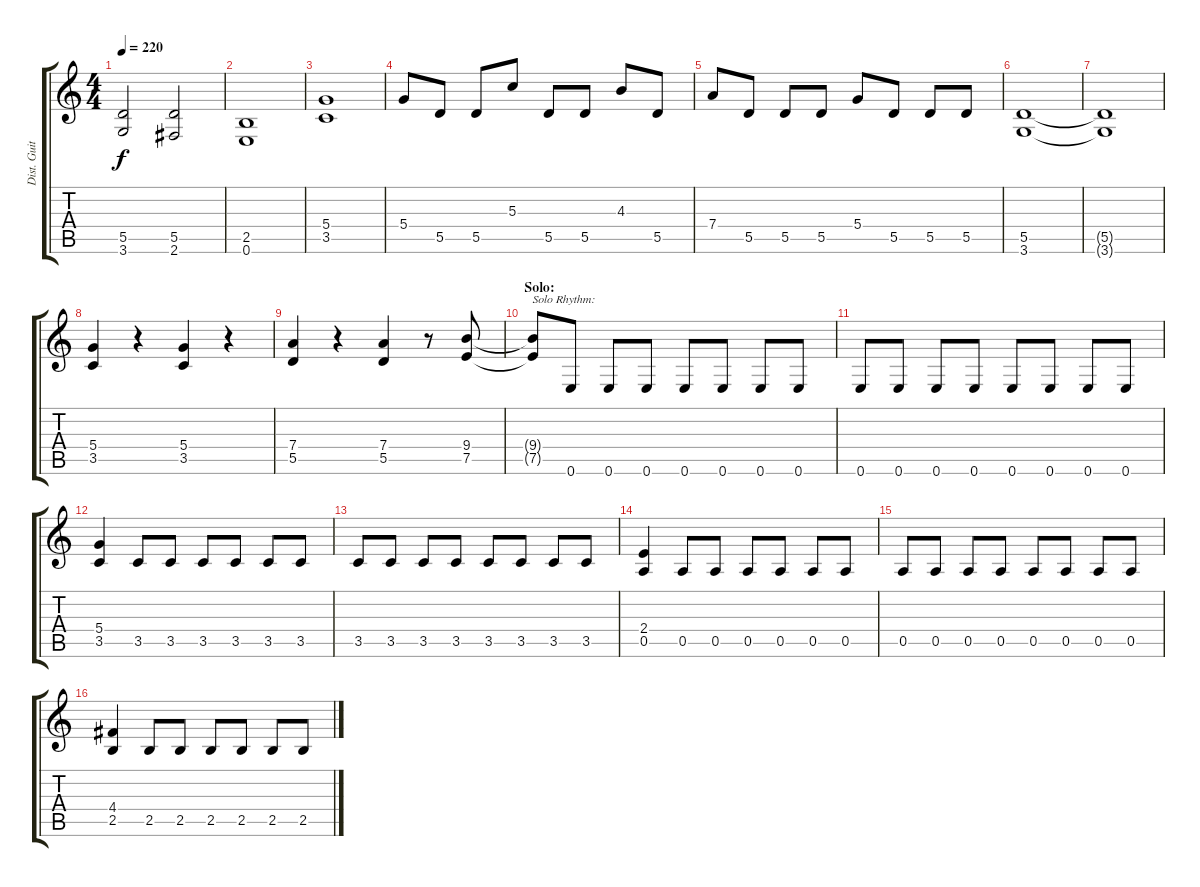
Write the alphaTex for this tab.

\track ("Dist. Guitarzz 1" "Dist. Guit") {instrument distortionguitar}
\staff {score tabs}
\tuning (E4 B3 G3 D3 A2 E2) {hide}
\ts (4 4)
\tempo 220
\clef g2
\ks c
(5.5 3.6).2{dy f} (5.5 2.6).2 |
(2.5 0.6).1 |
(5.4 3.5).1 |
5.4.8 5.5.8 5.5.8 5.3.8 5.5.8 5.5.8 4.3.8 5.5.8 |
7.4.8 5.5.8 5.5.8 5.5.8 5.4.8 5.5.8 5.5.8 5.5.8 |
(5.5 3.6).1 |
(5.5{t} 3.6{t}).1 |
(5.4 3.5).4 r.4 (5.4 3.5).4 r.4 |
(7.4 5.5).4 r.4 (7.4 5.5).4 r.8 (9.4 7.5).8 |
\section ("" "Solo:")
(9.4{t} 7.5{t}).8{txt "Solo Rhythm:"} 0.6.8 0.6.8 0.6.8 0.6.8 0.6.8 0.6.8 0.6.8 |
0.6.8 0.6.8 0.6.8 0.6.8 0.6.8 0.6.8 0.6.8 0.6.8 |
(5.4 3.5).4 3.5.8 3.5.8 3.5.8 3.5.8 3.5.8 3.5.8 |
3.5.8 3.5.8 3.5.8 3.5.8 3.5.8 3.5.8 3.5.8 3.5.8 |
(2.4 0.5).4 0.5.8 0.5.8 0.5.8 0.5.8 0.5.8 0.5.8 |
0.5.8 0.5.8 0.5.8 0.5.8 0.5.8 0.5.8 0.5.8 0.5.8 |
(4.4 2.5).4 2.5.8 2.5.8 2.5.8 2.5.8 2.5.8 2.5.8
